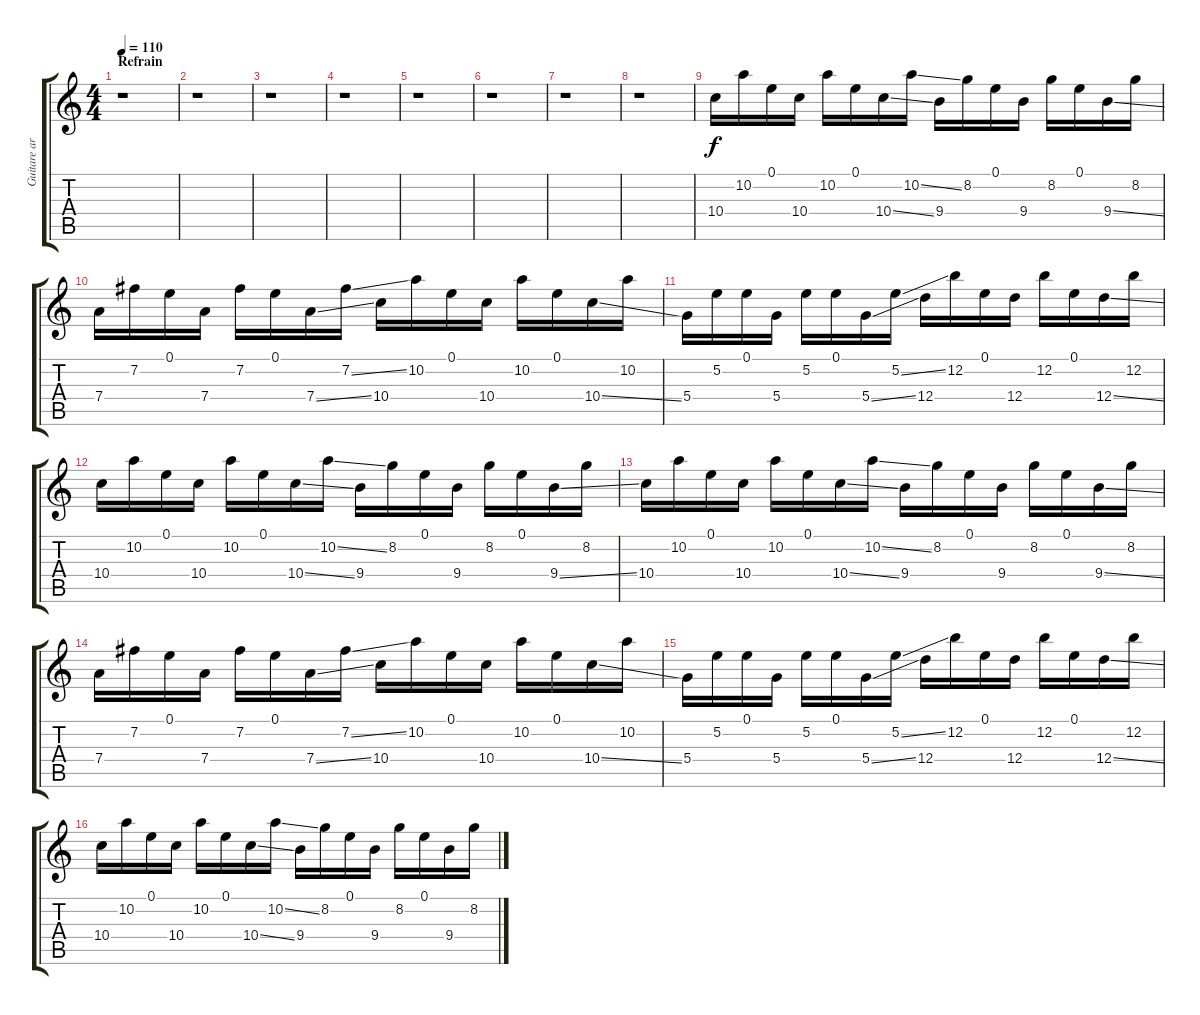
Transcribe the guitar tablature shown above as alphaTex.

\track ("Guitare arpège" "Guitare ar") {instrument acousticguitarnylon}
\staff {score tabs}
\tuning (E4 B3 G3 D3 A2 E2) {hide}
\ts (4 4)
\section ("" "Refrain")
\tempo 110
\clef g2
\ks c
r.1{dy f} |
r.1 |
r.1 |
r.1 |
r.1 |
r.1 |
r.1 |
r.1 |
10.4.16 10.2.16 0.1.16 10.4.16 10.2.16 0.1.16 10.4{ss}.16 10.2{ss}.16 9.4.16 8.2.16 0.1.16 9.4.16 8.2.16 0.1.16 9.4{ss}.16 8.2.16 |
7.4.16 7.2.16 0.1.16 7.4.16 7.2.16 0.1.16 7.4{ss}.16 7.2{ss}.16 10.4.16 10.2.16 0.1.16 10.4.16 10.2.16 0.1.16 10.4{ss}.16 10.2.16 |
5.4.16 5.2.16 0.1.16 5.4.16 5.2.16 0.1.16 5.4{ss}.16 5.2{ss}.16 12.4.16 12.2.16 0.1.16 12.4.16 12.2.16 0.1.16 12.4{ss}.16 12.2.16 |
10.4.16 10.2.16 0.1.16 10.4.16 10.2.16 0.1.16 10.4{ss}.16 10.2{ss}.16 9.4.16 8.2.16 0.1.16 9.4.16 8.2.16 0.1.16 9.4{ss}.16 8.2.16 |
10.4.16 10.2.16 0.1.16 10.4.16 10.2.16 0.1.16 10.4{ss}.16 10.2{ss}.16 9.4.16 8.2.16 0.1.16 9.4.16 8.2.16 0.1.16 9.4{ss}.16 8.2.16 |
7.4.16 7.2.16 0.1.16 7.4.16 7.2.16 0.1.16 7.4{ss}.16 7.2{ss}.16 10.4.16 10.2.16 0.1.16 10.4.16 10.2.16 0.1.16 10.4{ss}.16 10.2.16 |
5.4.16 5.2.16 0.1.16 5.4.16 5.2.16 0.1.16 5.4{ss}.16 5.2{ss}.16 12.4.16 12.2.16 0.1.16 12.4.16 12.2.16 0.1.16 12.4{ss}.16 12.2.16 |
10.4.16 10.2.16 0.1.16 10.4.16 10.2.16 0.1.16 10.4{ss}.16 10.2{ss}.16 9.4.16 8.2.16 0.1.16 9.4.16 8.2.16 0.1.16 9.4{ss}.16 8.2.16
